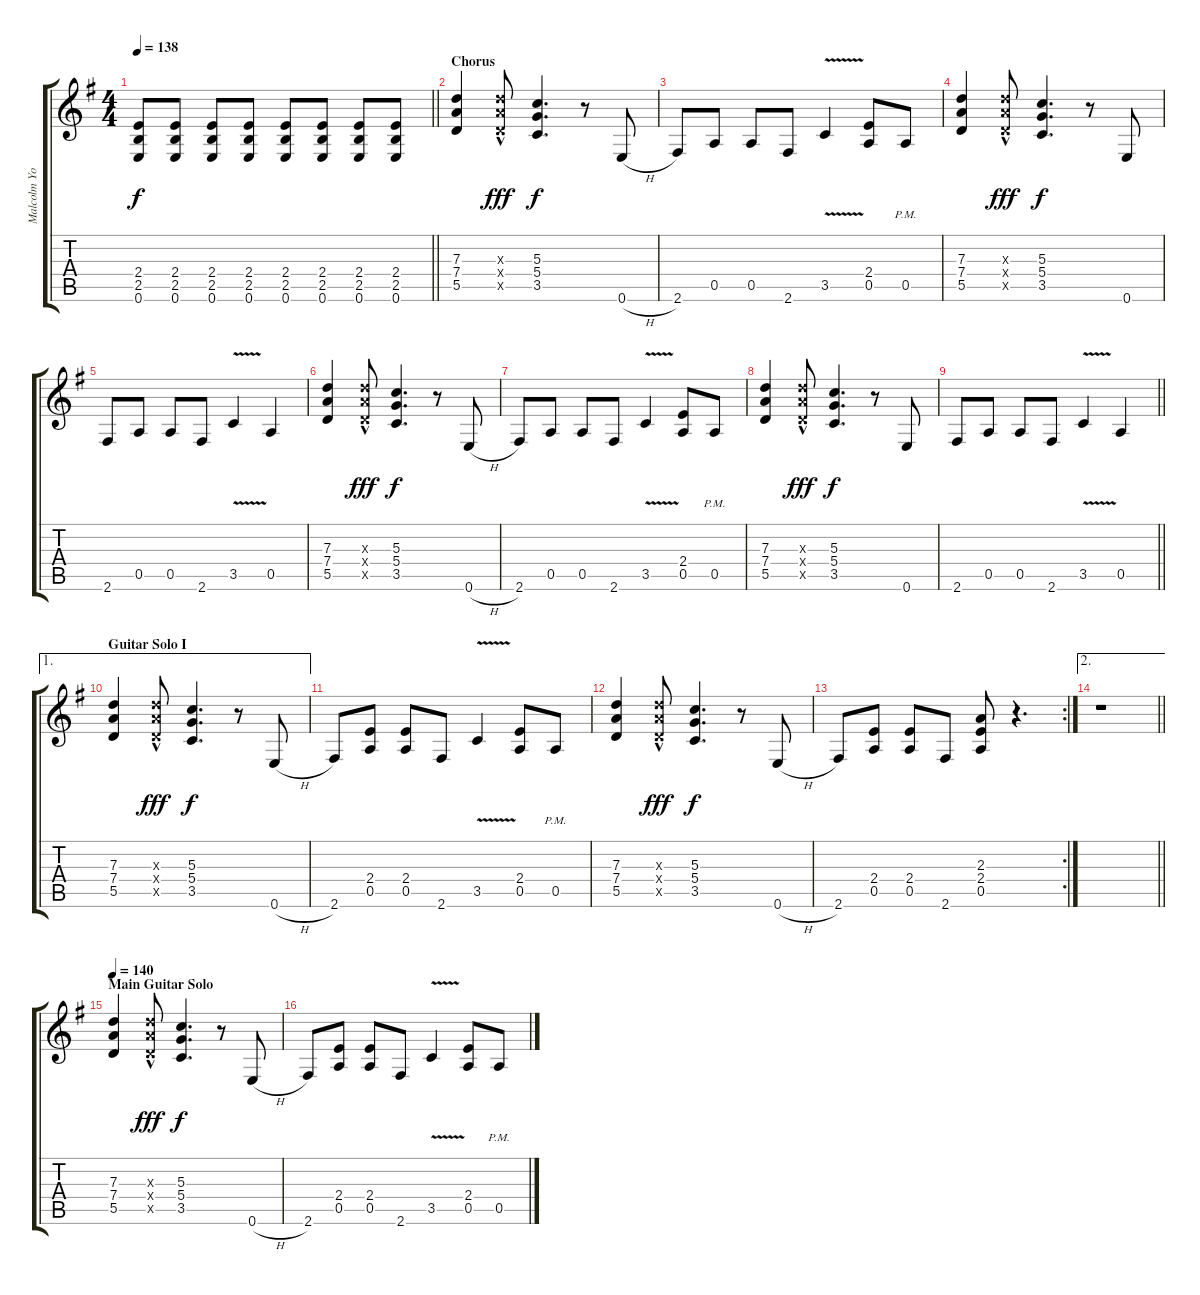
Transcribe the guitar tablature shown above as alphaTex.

\track ("Malcolm Young" "Malcolm Yo") {instrument distortionguitar}
\staff {score tabs}
\tuning (E4 B3 G3 D3 A2 E2) {hide}
\ts (4 4)
\tempo 138
\clef g2
\barLineRight lightlight
\ks g
(2.4{t} 2.5{t} 0.6{t}).8{dy f} (2.4 2.5 0.6).8 (2.4 2.5 0.6).8 (2.4 2.5 0.6).8 (2.4 2.5 0.6).8 (2.4 2.5 0.6).8 (2.4 2.5 0.6).8 (2.4 2.5 0.6).8 |
\section ("" "Chorus")
(7.3 7.4 5.5).4 (7.3{hac x} 7.4{hac x} 5.5{hac x}).8{dy fff} (5.3 5.4 3.5).4{d dy f} r.8 0.6{h}.8 |
2.6.8 0.5.8 0.5.8 2.6.8 3.5{v}.4 (2.4 0.5).8 0.5{pm}.8 |
(7.3 7.4 5.5).4 (7.3{hac x} 7.4{hac x} 5.5{hac x}).8{dy fff} (5.3 5.4 3.5).4{d dy f} r.8 0.6.8 |
2.6.8 0.5.8 0.5.8 2.6.8 3.5{v}.4 0.5.4 |
(7.3 7.4 5.5).4 (7.3{hac x} 7.4{hac x} 5.5{hac x}).8{dy fff} (5.3 5.4 3.5).4{d dy f} r.8 0.6{h}.8 |
2.6.8 0.5.8 0.5.8 2.6.8 3.5{v}.4 (2.4 0.5).8 0.5{pm}.8 |
(7.3 7.4 5.5).4 (7.3{hac x} 7.4{hac x} 5.5{hac x}).8{dy fff} (5.3 5.4 3.5).4{d dy f} r.8 0.6.8 |
\barLineRight lightlight
2.6.8 0.5.8 0.5.8 2.6.8 3.5{v}.4 0.5.4 |
\ae 1
\section ("" "Guitar Solo I")
(7.3 7.4 5.5).4 (7.3{hac x} 7.4{hac x} 5.5{hac x}).8{dy fff} (5.3 5.4 3.5).4{d dy f} r.8 0.6{h}.8 |
2.6.8 (2.4 0.5).8 (2.4 0.5).8 2.6.8 3.5{v}.4 (2.4 0.5).8 0.5{pm}.8 |
(7.3 7.4 5.5).4 (7.3{hac x} 7.4{hac x} 5.5{hac x}).8{dy fff} (5.3 5.4 3.5).4{d dy f} r.8 0.6{h}.8 |
\rc 2
2.6.8 (2.4 0.5).8 (2.4 0.5).8 2.6.8 (2.3 2.4 0.5).8 r.4{d} |
\ae 2
\barLineRight lightlight
r.1 |
\section ("" "Main Guitar Solo")
\tempo 140
(7.3 7.4 5.5).4 (7.3{hac x} 7.4{hac x} 5.5{hac x}).8{dy fff} (5.3 5.4 3.5).4{d dy f} r.8 0.6{h}.8 |
2.6.8 (2.4 0.5).8 (2.4 0.5).8 2.6.8 3.5{v}.4 (2.4 0.5).8 0.5{pm}.8
